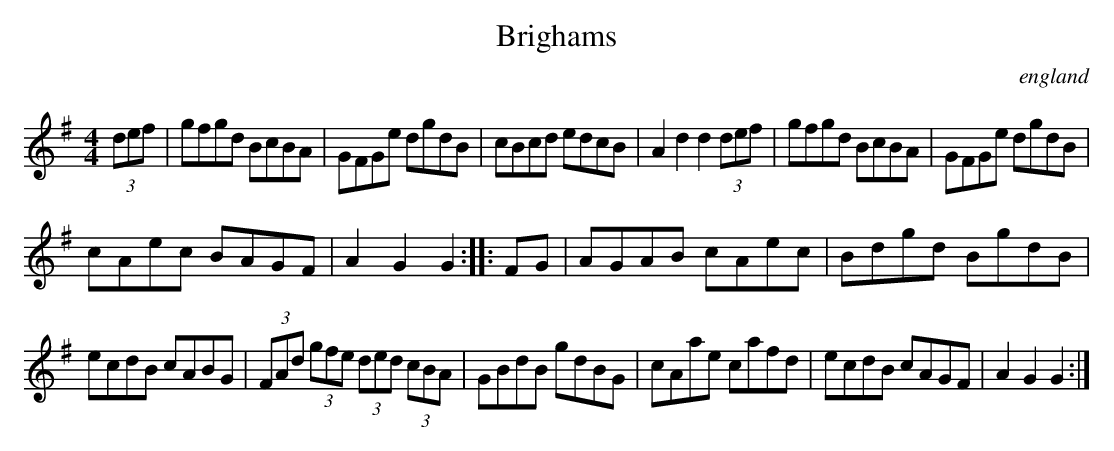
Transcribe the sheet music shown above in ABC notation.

X:1
T:Brighams
O:england
M:4/4
K:G
(3def|\
gfgd BcBA| GFGe dgdB| cBcd edcB| A2d2 d2(3def|\
gfgd BcBA| GFGe dgdB|
cAec BAGF| A2G2 G2:|\
|:FG|\
AGAB cAec| Bdgd BgdB|
ecdB cABG| (3FAd (3gfe (3ded (3cBA|\
GBdB gdBG| cAae cafd| ecdB cAGF| A2G2 G2:|
